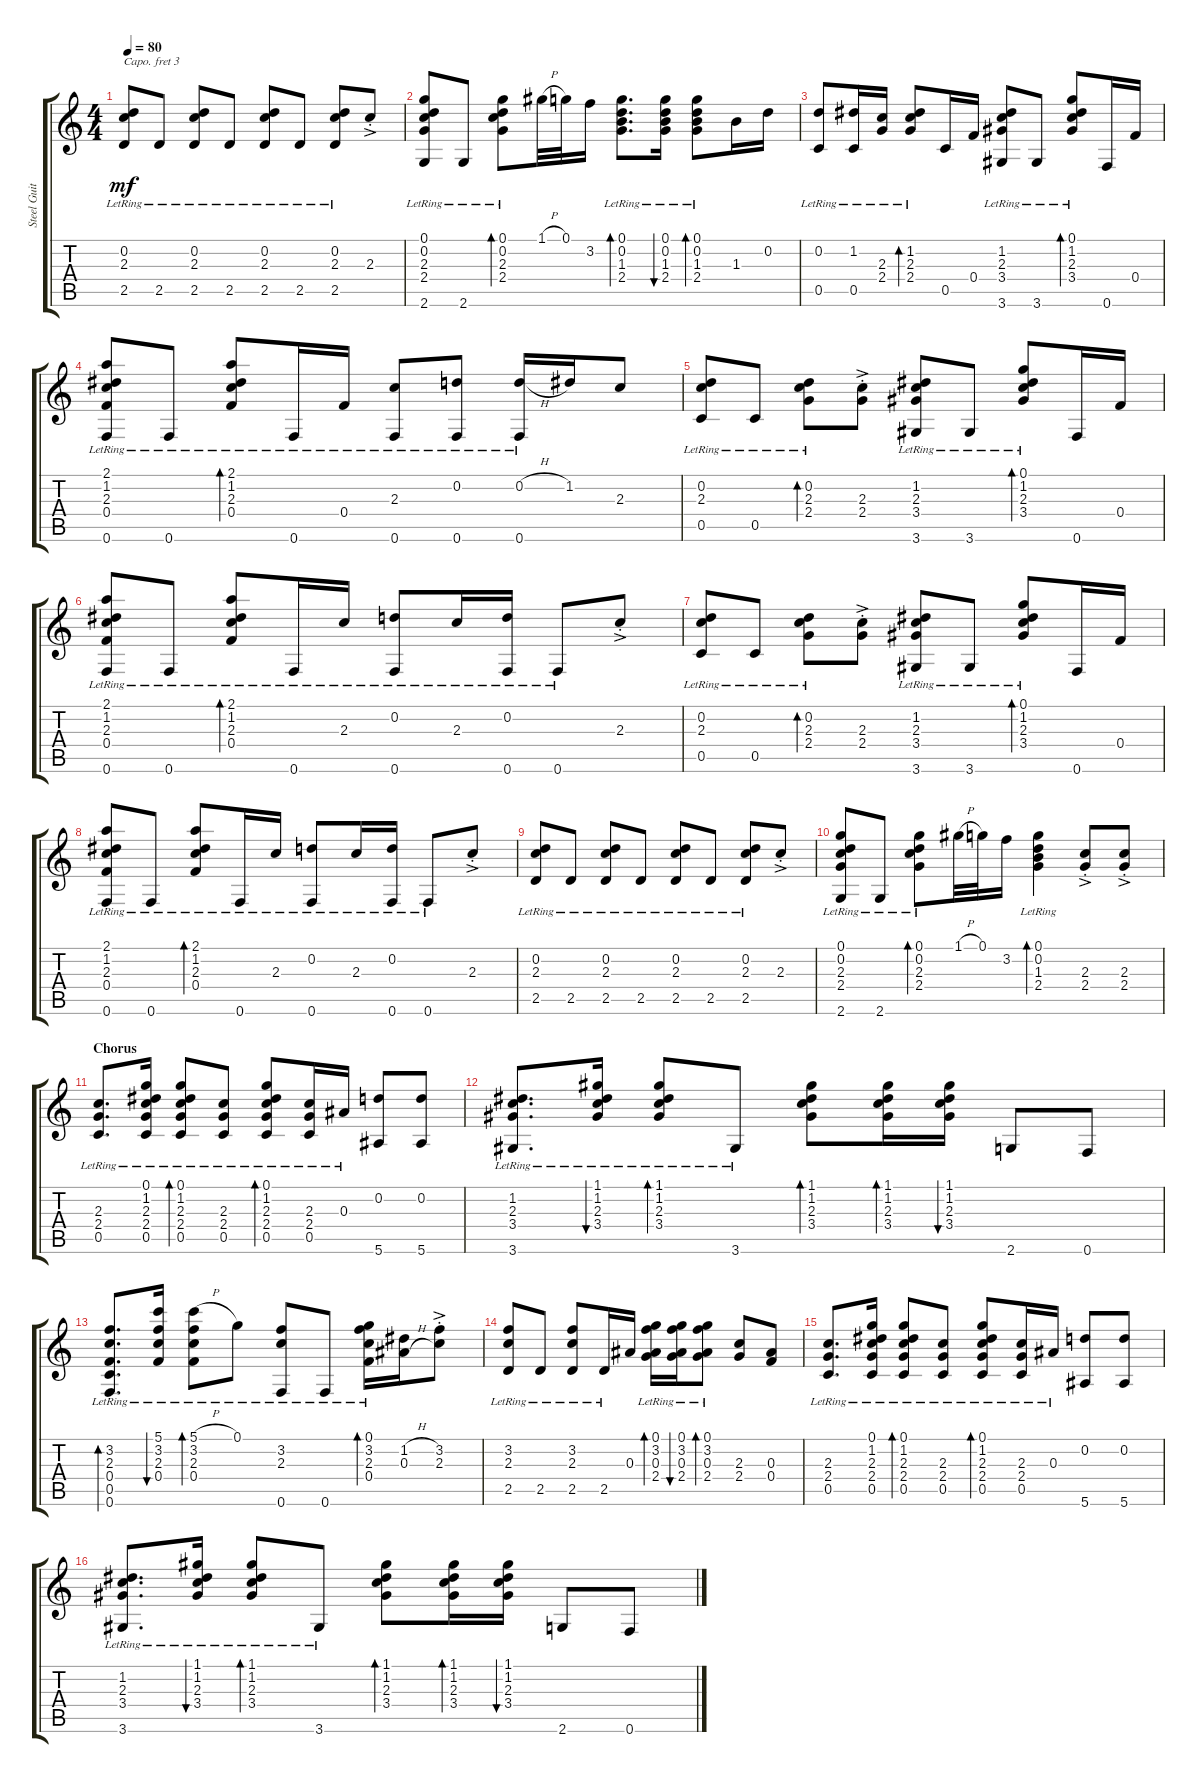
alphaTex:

\track ("Steel Guitar" "Steel Guit") {instrument acousticguitarsteel}
\staff {score tabs}
\capo 3
\tuning (E4 B3 G3 D3 A2 D2) {hide}
\ts (4 4)
\tempo 80
\clef g2
\ks c
(0.2{lr} 2.3{lr} 2.5{lr}).8{dy mf} 2.5{lr}.8 (0.2{lr} 2.3{lr} 2.5{lr}).8 2.5{lr}.8 (0.2{lr} 2.3{lr} 2.5{lr}).8 2.5{lr}.8 (0.2{lr} 2.3{lr} 2.5{lr}).8 2.3{ac st}.8 |
(0.1{lr} 0.2{lr} 2.3{lr} 2.4{lr} 2.6{lr}).8 2.6{lr}.8 (0.1{lr} 0.2{lr} 2.3{lr} 2.4{lr}).8{bd 30} 1.1{h}.32 0.1.32 3.2.16 (0.1{lr} 0.2{lr} 1.3{lr} 2.4{lr}).8{d bd 30} (0.1{lr} 0.2{lr} 1.3{lr} 2.4{lr}).16{bu 30} (0.1{lr} 0.2{lr} 1.3{lr} 2.4{lr}).8{bd 30} 1.3.16 0.2.16 |
(0.2{lr} 0.5{lr}).8 (1.2{lr} 0.5{lr}).16 (2.3{lr} 2.4{lr}).16 (1.2{lr} 2.3{lr} 2.4{lr}).8{bd 30} 0.5.16 0.4.16 (1.2{lr} 2.3{lr} 3.4{lr} 3.6{lr}).8 3.6{lr}.8 (0.1{lr} 1.2{lr} 2.3{lr} 3.4{lr}).8{bd 30} 0.6.16 0.4.16 |
(2.1{lr} 1.2{lr} 2.3{lr} 0.4{lr} 0.6{lr}).8 0.6{lr}.8 (2.1{lr} 1.2{lr} 2.3{lr} 0.4{lr}).8{bd 30} 0.6{lr}.16 0.4{lr}.16 (2.3{lr} 0.6{lr}).8 (0.2{lr} 0.6{lr}).8 (0.2{h lr} 0.6{lr}).16 1.2.16 2.3.8 |
(0.2{lr} 2.3{lr} 0.5{lr}).8 0.5{lr}.8 (0.2{lr} 2.3{lr} 2.4{lr}).8{bd 30} (2.3{ac st} 2.4{ac st}).8 (1.2{lr} 2.3{lr} 3.4{lr} 3.6{lr}).8 3.6{lr}.8 (0.1{lr} 1.2{lr} 2.3{lr} 3.4{lr}).8{bd 30} 0.6.16 0.4.16 |
(2.1{lr} 1.2{lr} 2.3{lr} 0.4{lr} 0.6{lr}).8 0.6{lr}.8 (2.1{lr} 1.2{lr} 2.3{lr} 0.4{lr}).8{bd 30} 0.6{lr}.16 2.3{lr}.16 (0.2 0.6{lr}).8 2.3{lr}.16 (0.2{lr} 0.6{lr}).16 0.6{lr}.8 2.3{ac st}.8 |
(0.2{lr} 2.3{lr} 0.5{lr}).8 0.5{lr}.8 (0.2{lr} 2.3{lr} 2.4{lr}).8{bd 30} (2.3{ac st} 2.4{ac st}).8 (1.2{lr} 2.3{lr} 3.4{lr} 3.6{lr}).8 3.6{lr}.8 (0.1{lr} 1.2{lr} 2.3{lr} 3.4{lr}).8{bd 30} 0.6.16 0.4.16 |
(2.1{lr} 1.2{lr} 2.3{lr} 0.4{lr} 0.6{lr}).8 0.6{lr}.8 (2.1{lr} 1.2{lr} 2.3{lr} 0.4{lr}).8{bd 30} 0.6{lr}.16 2.3{lr}.16 (0.2 0.6{lr}).8 2.3{lr}.16 (0.2{lr} 0.6{lr}).16 0.6{lr}.8 2.3{ac st}.8 |
(0.2{lr} 2.3{lr} 2.5{lr}).8 2.5{lr}.8 (0.2{lr} 2.3{lr} 2.5{lr}).8 2.5{lr}.8 (0.2{lr} 2.3{lr} 2.5{lr}).8 2.5{lr}.8 (0.2{lr} 2.3{lr} 2.5{lr}).8 2.3{ac st}.8 |
(0.1{lr} 0.2{lr} 2.3{lr} 2.4{lr} 2.6{lr}).8 2.6{lr}.8 (0.1{lr} 0.2{lr} 2.3{lr} 2.4{lr}).8{bd 30} 1.1{h}.32 0.1.32 3.2.16 (0.1{lr} 0.2{lr} 1.3{lr} 2.4{lr}).4{bd 30} (2.3{ac st} 2.4{ac st}).8 (2.3{ac st} 2.4{ac st}).8 |
\section ("" "Chorus")
(2.3{lr} 2.4{lr} 0.5{lr}).8{d} (0.1{lr} 1.2{lr} 2.3{lr} 2.4{lr} 0.5{lr}).16 (0.1{lr} 1.2{lr} 2.3{lr} 2.4{lr} 0.5{lr}).8{bd 30} (2.3{lr} 2.4{lr} 0.5{lr}).8 (0.1{lr} 1.2{lr} 2.3{lr} 2.4{lr} 0.5{lr}).8{bd 30} (2.3{lr} 2.4 0.5{lr}).16 0.3{lr}.16 (0.2 5.6).8 (0.2 5.6).8 |
(1.2{lr} 2.3{lr} 3.4{lr} 3.6{lr}).8{d} (1.1{lr} 1.2{lr} 2.3{lr} 3.4{lr}).16{bu 30} (1.1{lr} 1.2{lr} 2.3{lr} 3.4{lr}).8{bd 30} 3.6{lr}.8 (1.1 1.2 2.3 3.4).8{bd 30} (1.1 1.2 2.3 3.4).16{bd 30} (1.1 1.2 2.3 3.4).16{bu 30} 2.6.8 0.6.8 |
(3.2{lr} 2.3{lr} 0.4{lr} 0.5{lr} 0.6{lr}).8{d bd 30} (5.1{lr} 3.2{lr} 2.3{lr} 0.4{lr}).16{bu 30} (5.1{h lr} 3.2{lr} 2.3{lr} 0.4{lr}).8{bd 30} 0.1{lr}.8 (3.2{lr} 2.3{lr} 0.6{lr}).8 0.6{lr}.8 (0.1{lr} 3.2{lr} 2.3{lr} 0.4{lr}).16{bd 30} (1.2{h} 0.3{h}).16 (3.2{ac st} 2.3{ac st}).8 |
(3.2{lr} 2.3{lr} 2.5{lr}).8 2.5{lr}.8 (3.2{lr} 2.3{lr} 2.5{lr}).8 2.5{lr}.16 0.3.16 (0.1{lr} 3.2{lr} 0.3 2.4{lr}).16{bd 30} (0.1{lr} 3.2{lr} 0.3 2.4{lr}).16{bu 30} (0.1{lr} 3.2 0.3 2.4{lr}).8{bd 30} (2.3 2.4).8 (0.3 0.4).8 |
(2.3{lr} 2.4{lr} 0.5{lr}).8{d} (0.1{lr} 1.2{lr} 2.3{lr} 2.4{lr} 0.5{lr}).16 (0.1{lr} 1.2{lr} 2.3{lr} 2.4{lr} 0.5{lr}).8{bd 30} (2.3{lr} 2.4{lr} 0.5{lr}).8 (0.1{lr} 1.2{lr} 2.3{lr} 2.4{lr} 0.5{lr}).8{bd 30} (2.3{lr} 2.4{lr} 0.5{lr}).16 0.3{lr}.16 (0.2 5.6).8 (0.2 5.6).8 |
(1.2{lr} 2.3{lr} 3.4{lr} 3.6{lr}).8{d} (1.1{lr} 1.2{lr} 2.3{lr} 3.4{lr}).16{bu 30} (1.1{lr} 1.2{lr} 2.3{lr} 3.4{lr}).8{bd 30} 3.6{lr}.8 (1.1 1.2 2.3 3.4).8{bd 30} (1.1 1.2 2.3 3.4).16{bd 30} (1.1 1.2 2.3 3.4).16{bu 30} 2.6.8 0.6.8
